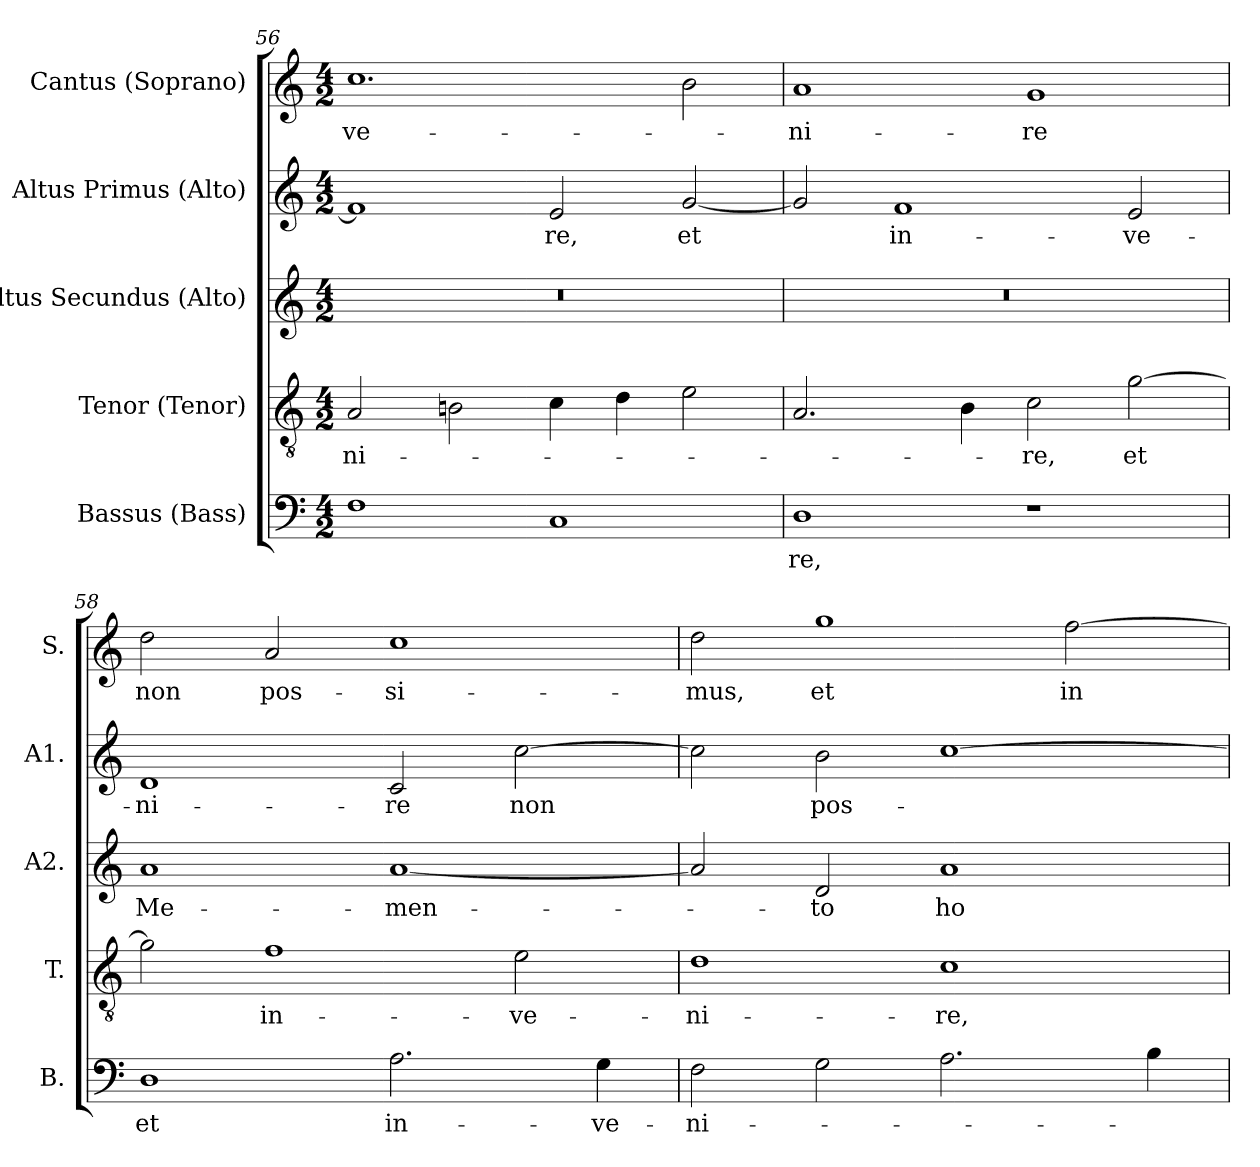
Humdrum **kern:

**kern	**text	**kern	**text	**kern	**text	**kern	**text	**kern	**text
*part5	*part5	*part4	*part4	*part3	*part3	*part2	*part2	*part1	*part1
*staff5	*staff5	*staff4	*staff4	*staff3	*staff3	*staff2	*staff2	*staff1	*staff1
*I"Bassus (Bass)	*	*I"Tenor (Tenor)	*	*I"Altus Secundus (Alto)	*	*I"Altus Primus (Alto)	*	*I"Cantus (Soprano)	*
*I'B.	*	*I'T.	*	*I'A2.	*	*I'A1.	*	*I'S.	*
*clefF4	*	*clefGv2	*	*clefG2	*	*clefG2	*	*clefG2	*
*	*	*ITrd7c12	*	*	*	*	*	*	*
*k[]	*	*k[]	*	*k[]	*	*k[]	*	*k[]	*
*C:	*	*C:	*	*C:	*	*C:	*	*C:	*
*M4/2	*	*M4/2	*	*M4/2	*	*M4/2	*	*M4/2	*
=56	=56	=56	=56	=56	=56	=56	=56	=56	=56
!	!	!	!LO:LY:b:color=#000000	!LO:N:vis=1	!	!	!	!	!
!	!	!	!	!	!	!	!	!	!LO:LY:b:color=#000000
1Fi	.	2AAi/	-ni-	0r	.	1fi]	.	1.cci	-ve-
.	.	2BBni\	.	.	.	.	.	.	.
!	!	!	!	!	!	!	!LO:LY:b:color=#000000	!	!
1Ci	.	4Ci\	.	.	.	2ei/	-re,	.	.
.	.	4Di\	.	.	.	.	.	.	.
!	!	!	!	!	!	!	!LO:LY:b:color=#000000	!	!
.	.	2Ei\	.	.	.	[2gi/	et	2bi\	.
=57	=57	=57	=57	=57	=57	=57	=57	=57	=57
!	!LO:LY:b:color=#000000	!	!	!LO:N:vis=1	!	!	!	!	!
!	!	!	!	!	!	!	!	!	!LO:LY:b:color=#000000
1Di	-re,	2.AAi/	.	0r	.	2gi/]	.	1ai	-ni-
!	!	!	!	!	!	!	!LO:LY:b:color=#000000	!	!
.	.	.	.	.	.	1fi	in-	.	.
.	.	4BBi\	.	.	.	.	.	.	.
!	!	!	!LO:LY:b:color=#000000	!	!	!	!	!	!
!	!	!	!	!	!	!	!	!	!LO:LY:b:color=#000000
1r	.	2Ci\	-re,	.	.	.	.	1gi	-re
!	!	!	!LO:LY:b:color=#000000	!	!	!	!	!	!
!	!	!	!	!	!	!	!LO:LY:b:color=#000000	!	!
.	.	[2Gi\	et	.	.	2ei/	-ve-	.	.
=58	=58	=58	=58	=58	=58	=58	=58	=58	=58
!	!LO:LY:b:color=#000000	!	!	!	!	!	!	!	!
!	!	!	!	!	!LO:LY:b:color=#000000	!	!	!	!
!	!	!	!	!	!	!	!LO:LY:b:color=#000000	!	!
!	!	!	!	!	!	!	!	!	!LO:LY:b:color=#000000
1Di	et	2Gi\]	.	1ai	Me-	1di	-ni-	2ddi\	non
!	!	!	!LO:LY:b:color=#000000	!	!	!	!	!	!
!	!	!	!	!	!	!	!	!	!LO:LY:b:color=#000000
.	.	1Fi	in-	.	.	.	.	2ai/	pos-
!	!LO:LY:b:color=#000000	!	!	!	!	!	!	!	!
!	!	!	!	!	!LO:LY:b:color=#000000	!	!	!	!
!	!	!	!	!	!	!	!LO:LY:b:color=#000000	!	!
!	!	!	!	!	!	!	!	!	!LO:LY:b:color=#000000
2.Ai\	in-	.	.	[1ai	-men-	2ci/	-re	1cci	-si-
!	!	!	!LO:LY:b:color=#000000	!	!	!	!	!	!
!	!	!	!	!	!	!	!LO:LY:b:color=#000000	!	!
.	.	2Ei\	-ve-	.	.	[2cci\	non	.	.
!	!LO:LY:b:color=#000000	!	!	!	!	!	!	!	!
4Gi\	-ve-	.	.	.	.	.	.	.	.
=59	=59	=59	=59	=59	=59	=59	=59	=59	=59
!	!LO:LY:b:color=#000000	!	!	!	!	!	!	!	!
!	!	!	!LO:LY:b:color=#000000	!	!	!	!	!	!
!	!	!	!	!	!	!	!	!	!LO:LY:b:color=#000000
2Fi\	-ni-	1Di	-ni-	2ai/]	.	2cci\]	.	2ddi\	-mus,
!	!	!	!	!	!LO:LY:b:color=#000000	!	!	!	!
!	!	!	!	!	!	!	!LO:LY:b:color=#000000	!	!
!	!	!	!	!	!	!	!	!	!LO:LY:b:color=#000000
2Gi\	.	.	.	2di/	-to	2bi\	pos-	1ggi	et
!	!	!	!LO:LY:b:color=#000000	!	!	!	!	!	!
!	!	!	!	!	!LO:LY:b:color=#000000	!	!	!	!
2.Ai\	.	1Ci	-re,	1ai	ho-	[1cci	.	.	.
!	!	!	!	!	!	!	!	!	!LO:LY:b:color=#000000
.	.	.	.	.	.	.	.	[2ffi\	in-
4Bi\	.	.	.	.	.	.	.	.	.
=	=	=	=	=	=	=	=	=	=
*-	*-	*-	*-	*-	*-	*-	*-	*-	*-
